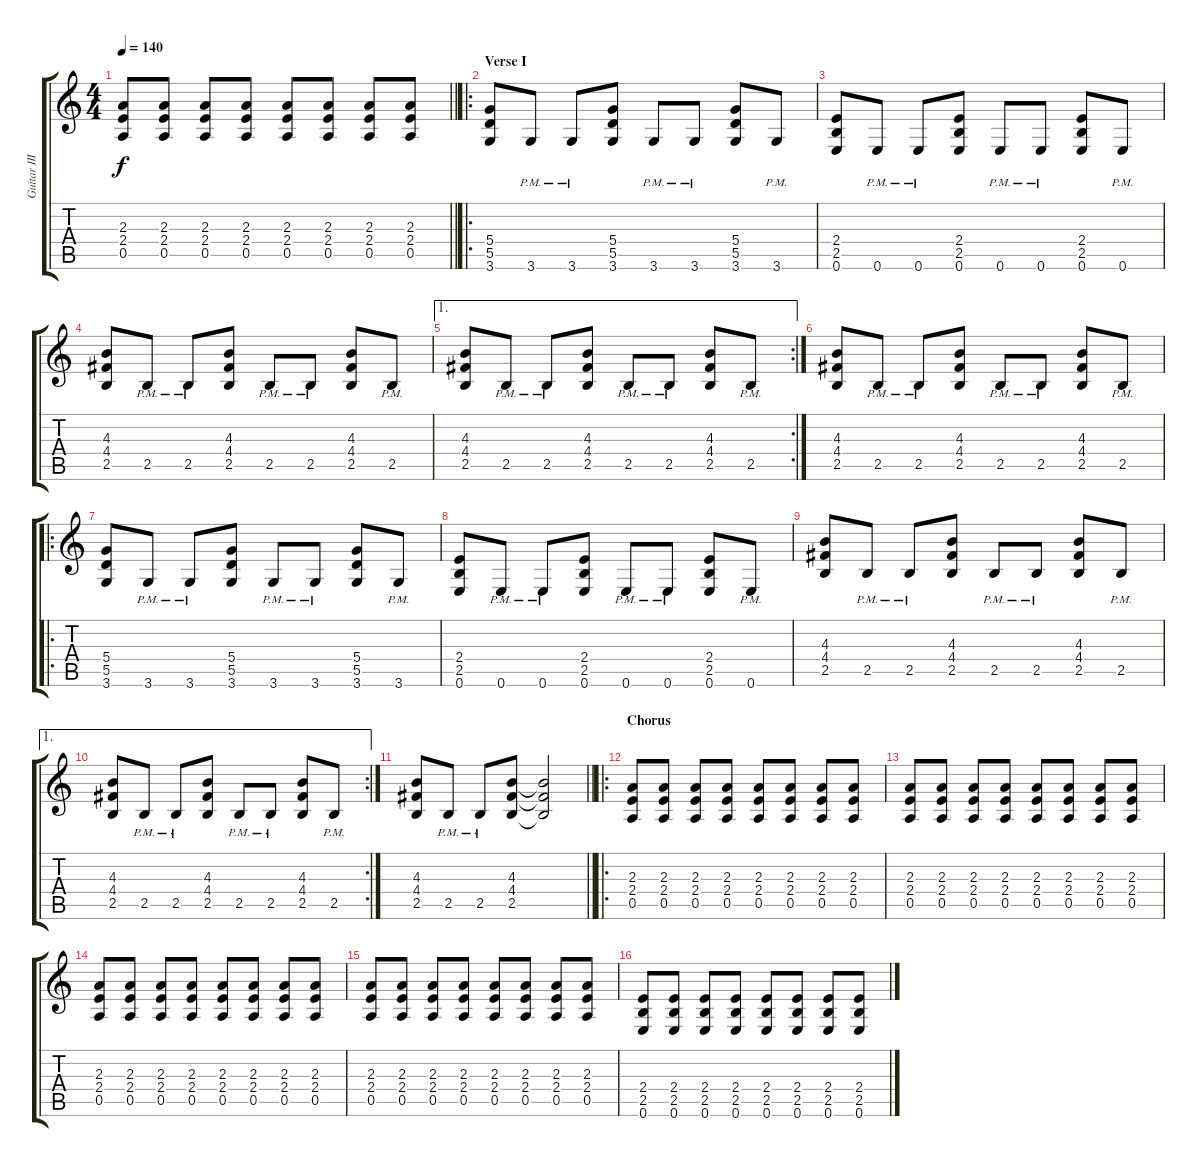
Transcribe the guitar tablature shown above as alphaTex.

\track ("Guitar III" "Guitar III") {instrument overdrivenguitar}
\staff {score tabs}
\tuning (E4 B3 G3 D3 A2 E2) {hide}
\ts (4 4)
\tempo 140
\clef g2
\barLineRight lightlight
\ks c
(2.3 2.4 0.5).8{dy f} (2.3 2.4 0.5).8 (2.3 2.4 0.5).8 (2.3 2.4 0.5).8 (2.3 2.4 0.5).8 (2.3 2.4 0.5).8 (2.3 2.4 0.5).8 (2.3 2.4 0.5).8 |
\ro
\section ("" "Verse I")
(5.4 5.5 3.6).8 3.6{pm}.8 3.6{pm}.8 (5.4 5.5 3.6).8 3.6{pm}.8 3.6{pm}.8 (5.4 5.5 3.6).8 3.6{pm}.8 |
(2.4 2.5 0.6).8 0.6{pm}.8 0.6{pm}.8 (2.4 2.5 0.6).8 0.6{pm}.8 0.6{pm}.8 (2.4 2.5 0.6).8 0.6{pm}.8 |
(4.3 4.4 2.5).8 2.5{pm}.8 2.5{pm}.8 (4.3 4.4 2.5).8 2.5{pm}.8 2.5{pm}.8 (4.3 4.4 2.5).8 2.5{pm}.8 |
\ae 1
\rc 2
(4.3 4.4 2.5).8 2.5{pm}.8 2.5{pm}.8 (4.3 4.4 2.5).8 2.5{pm}.8 2.5{pm}.8 (4.3 4.4 2.5).8 2.5{pm}.8 |
(4.3 4.4 2.5).8 2.5{pm}.8 2.5{pm}.8 (4.3 4.4 2.5).8 2.5{pm}.8 2.5{pm}.8 (4.3 4.4 2.5).8 2.5{pm}.8 |
\ro
(5.4 5.5 3.6).8 3.6{pm}.8 3.6{pm}.8 (5.4 5.5 3.6).8 3.6{pm}.8 3.6{pm}.8 (5.4 5.5 3.6).8 3.6{pm}.8 |
(2.4 2.5 0.6).8 0.6{pm}.8 0.6{pm}.8 (2.4 2.5 0.6).8 0.6{pm}.8 0.6{pm}.8 (2.4 2.5 0.6).8 0.6{pm}.8 |
(4.3 4.4 2.5).8 2.5{pm}.8 2.5{pm}.8 (4.3 4.4 2.5).8 2.5{pm}.8 2.5{pm}.8 (4.3 4.4 2.5).8 2.5{pm}.8 |
\ae 1
\rc 2
(4.3 4.4 2.5).8 2.5{pm}.8 2.5{pm}.8 (4.3 4.4 2.5).8 2.5{pm}.8 2.5{pm}.8 (4.3 4.4 2.5).8 2.5{pm}.8 |
\barLineRight lightlight
(4.3 4.4 2.5).8 2.5{pm}.8 2.5{pm}.8 (4.3 4.4 2.5).8 (4.3{t} 4.4{t} 2.5{t}).2 |
\ro
\section ("" "Chorus")
(2.3 2.4 0.5).8 (2.3 2.4 0.5).8 (2.3 2.4 0.5).8 (2.3 2.4 0.5).8 (2.3 2.4 0.5).8 (2.3 2.4 0.5).8 (2.3 2.4 0.5).8 (2.3 2.4 0.5).8 |
(2.3 2.4 0.5).8 (2.3 2.4 0.5).8 (2.3 2.4 0.5).8 (2.3 2.4 0.5).8 (2.3 2.4 0.5).8 (2.3 2.4 0.5).8 (2.3 2.4 0.5).8 (2.3 2.4 0.5).8 |
(2.3 2.4 0.5).8 (2.3 2.4 0.5).8 (2.3 2.4 0.5).8 (2.3 2.4 0.5).8 (2.3 2.4 0.5).8 (2.3 2.4 0.5).8 (2.3 2.4 0.5).8 (2.3 2.4 0.5).8 |
(2.3 2.4 0.5).8 (2.3 2.4 0.5).8 (2.3 2.4 0.5).8 (2.3 2.4 0.5).8 (2.3 2.4 0.5).8 (2.3 2.4 0.5).8 (2.3 2.4 0.5).8 (2.3 2.4 0.5).8 |
(2.4 2.5 0.6).8 (2.4 2.5 0.6).8 (2.4 2.5 0.6).8 (2.4 2.5 0.6).8 (2.4 2.5 0.6).8 (2.4 2.5 0.6).8 (2.4 2.5 0.6).8 (2.4 2.5 0.6).8
